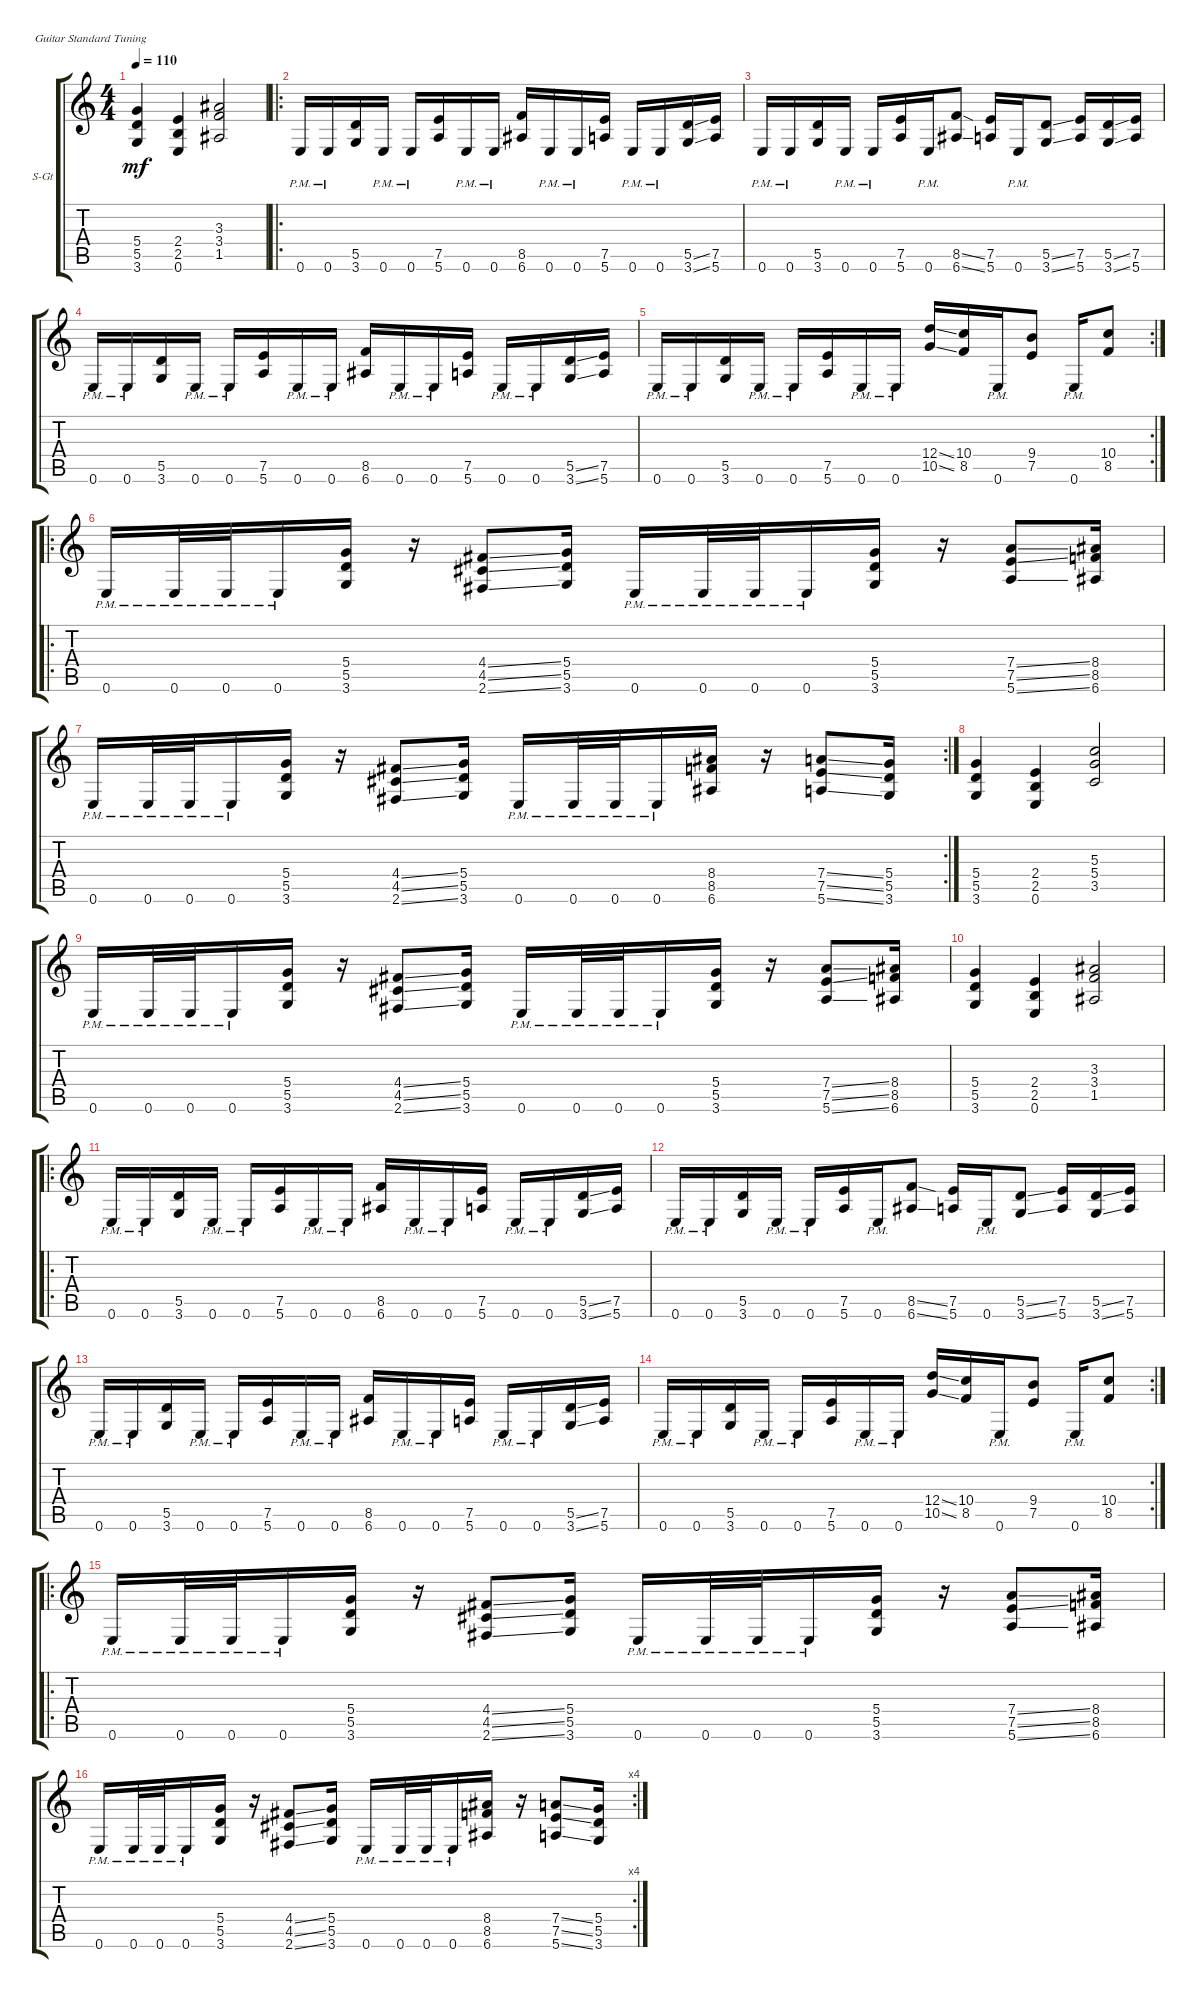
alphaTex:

\defaultSystemsLayout 4
\bracketExtendMode groupsimilarinstruments
\firstSystemTrackNameOrientation horizontal
\otherSystemsTrackNameOrientation horizontal
\track ("Steel Guitar" "S-Gt") {instrument acousticguitarsteel}
\staff {score tabs}
\tuning (E4 B3 G3 D3 A2 E2)
\ts (4 4)
\tempo 110
\clef g2
\ks c
(3.6 5.5 5.4).4{dy mf} (0.6 2.5 2.4).4 (1.5 3.4 3.3).2 |
\ro
0.6{pm}.16 0.6{pm}.16 (3.6 5.5).16 0.6{pm}.16 0.6{pm}.16 (5.6 7.5).16 0.6{pm}.16 0.6{pm}.16 (6.6 8.5).16 0.6{pm}.16 0.6{pm}.16 (5.6 7.5).16 0.6{pm}.16 0.6{pm}.16 (3.6{ss} 5.5{ss}).16 (5.6 7.5).16 |
0.6{pm}.16 0.6{pm}.16 (3.6 5.5).16 0.6{pm}.16 0.6{pm}.16 (5.6 7.5).16 0.6{pm}.16 (6.6{ss} 8.5{ss}).8 (5.6 7.5).16 0.6{pm}.16 (3.6{ss} 5.5{ss}).8 (5.6 7.5).16 (3.6{ss} 5.5{ss}).16 (5.6 7.5).16 |
0.6{pm}.16 0.6{pm}.16 (3.6 5.5).16 0.6{pm}.16 0.6{pm}.16 (5.6 7.5).16 0.6{pm}.16 0.6{pm}.16 (6.6 8.5).16 0.6{pm}.16 0.6{pm}.16 (5.6 7.5).16 0.6{pm}.16 0.6{pm}.16 (3.6{ss} 5.5{ss}).16 (5.6 7.5).16 |
\rc 2
0.6{pm}.16 0.6{pm}.16 (3.6 5.5).16 0.6{pm}.16 0.6{pm}.16 (5.6 7.5).16 0.6{pm}.16 0.6{pm}.16 (10.5{ss} 12.4{ss}).16 (8.5 10.4).16 0.6{pm}.16 (7.5 9.4).8 0.6{pm}.16 (8.5 10.4).8 |
\ro
0.6{pm}.16 0.6{pm}.32 0.6{pm}.32 0.6{pm}.16 (3.6 5.5 5.4).16 r.16 (2.6{ss} 4.5{ss} 4.4{ss}).8 (3.6 5.5 5.4).16 0.6{pm}.16 0.6{pm}.32 0.6{pm}.32 0.6{pm}.16 (3.6 5.5 5.4).16 r.16 (5.6{ss} 7.5{ss} 7.4{ss}).8 (6.6 8.5 8.4).16 |
\rc 2
0.6{pm}.16 0.6{pm}.32 0.6{pm}.32 0.6{pm}.16 (3.6 5.5 5.4).16 r.16 (2.6{ss} 4.5{ss} 4.4{ss}).8 (3.6 5.5 5.4).16 0.6{pm}.16 0.6{pm}.32 0.6{pm}.32 0.6{pm}.16 (6.6 8.5 8.4).16 r.16 (5.6{ss} 7.5{ss} 7.4{ss}).8 (3.6 5.5 5.4).16 |
(3.6 5.5 5.4).4 (0.6 2.5 2.4).4 (3.5 5.4 5.3).2 |
0.6{pm}.16 0.6{pm}.32 0.6{pm}.32 0.6{pm}.16 (3.6 5.5 5.4).16 r.16 (2.6{ss} 4.5{ss} 4.4{ss}).8 (3.6 5.5 5.4).16 0.6{pm}.16 0.6{pm}.32 0.6{pm}.32 0.6{pm}.16 (3.6 5.5 5.4).16 r.16 (5.6{ss} 7.5{ss} 7.4{ss}).8 (6.6 8.5 8.4).16 |
(3.6 5.5 5.4).4 (0.6 2.5 2.4).4 (1.5 3.4 3.3).2 |
\ro
0.6{pm}.16 0.6{pm}.16 (3.6 5.5).16 0.6{pm}.16 0.6{pm}.16 (5.6 7.5).16 0.6{pm}.16 0.6{pm}.16 (6.6 8.5).16 0.6{pm}.16 0.6{pm}.16 (5.6 7.5).16 0.6{pm}.16 0.6{pm}.16 (3.6{ss} 5.5{ss}).16 (5.6 7.5).16 |
0.6{pm}.16 0.6{pm}.16 (3.6 5.5).16 0.6{pm}.16 0.6{pm}.16 (5.6 7.5).16 0.6{pm}.16 (6.6{ss} 8.5{ss}).8 (5.6 7.5).16 0.6{pm}.16 (3.6{ss} 5.5{ss}).8 (5.6 7.5).16 (3.6{ss} 5.5{ss}).16 (5.6 7.5).16 |
0.6{pm}.16 0.6{pm}.16 (3.6 5.5).16 0.6{pm}.16 0.6{pm}.16 (5.6 7.5).16 0.6{pm}.16 0.6{pm}.16 (6.6 8.5).16 0.6{pm}.16 0.6{pm}.16 (5.6 7.5).16 0.6{pm}.16 0.6{pm}.16 (3.6{ss} 5.5{ss}).16 (5.6 7.5).16 |
\rc 2
0.6{pm}.16 0.6{pm}.16 (3.6 5.5).16 0.6{pm}.16 0.6{pm}.16 (5.6 7.5).16 0.6{pm}.16 0.6{pm}.16 (10.5{ss} 12.4{ss}).16 (8.5 10.4).16 0.6{pm}.16 (7.5 9.4).8 0.6{pm}.16 (8.5 10.4).8 |
\ro
0.6{pm}.16 0.6{pm}.32 0.6{pm}.32 0.6{pm}.16 (3.6 5.5 5.4).16 r.16 (2.6{ss} 4.5{ss} 4.4{ss}).8 (3.6 5.5 5.4).16 0.6{pm}.16 0.6{pm}.32 0.6{pm}.32 0.6{pm}.16 (3.6 5.5 5.4).16 r.16 (5.6{ss} 7.5{ss} 7.4{ss}).8 (6.6 8.5 8.4).16 |
\rc 4
0.6{pm}.16 0.6{pm}.32 0.6{pm}.32 0.6{pm}.16 (3.6 5.5 5.4).16 r.16 (2.6{ss} 4.5{ss} 4.4{ss}).8 (3.6 5.5 5.4).16 0.6{pm}.16 0.6{pm}.32 0.6{pm}.32 0.6{pm}.16 (6.6 8.5 8.4).16 r.16 (5.6{ss} 7.5{ss} 7.4{ss}).8 (3.6 5.5 5.4).16
